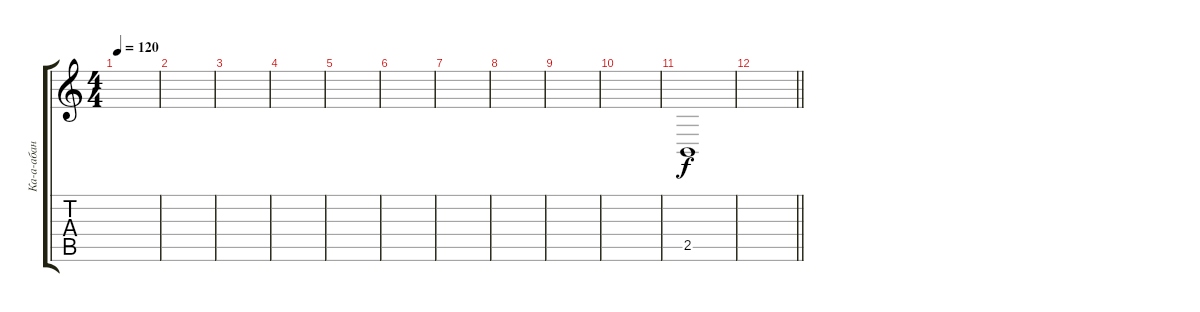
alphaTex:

\track ("Ка-а-абан" "Ка-а-абан") {instrument gunshot}
\staff {score tabs}
\tuning (E4 B3 G3 D3 A2 E2) {hide}
\ts (4 4)
\tempo 120
\clef g2
\ks c
|
|
|
|
|
|
|
|
|
|
2.5.1 |
\barLineRight lightlight
